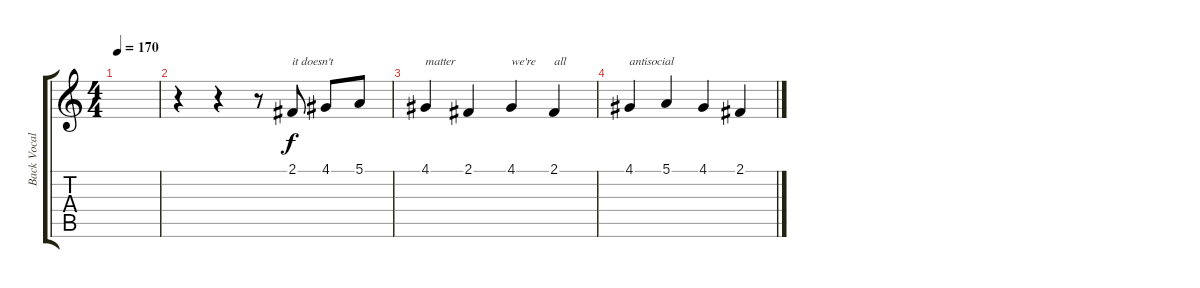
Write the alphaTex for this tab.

\track ("Back Vocal" "Back Vocal") {instrument clarinet}
\staff {score tabs}
\tuning (E4 B3 G3 D3 A2 E2) {hide}
\ts (4 4)
\tempo 170
\clef g2
\ks c
|
r.4 r.4 r.8 2.1.8{txt "it doesn't"} 4.1.8 5.1.8 |
4.1.4{txt "matter"} 2.1.4 4.1.4{txt "we're"} 2.1.4{txt "all"} |
4.1.4{txt "antisocial"} 5.1.4 4.1.4 2.1.4
